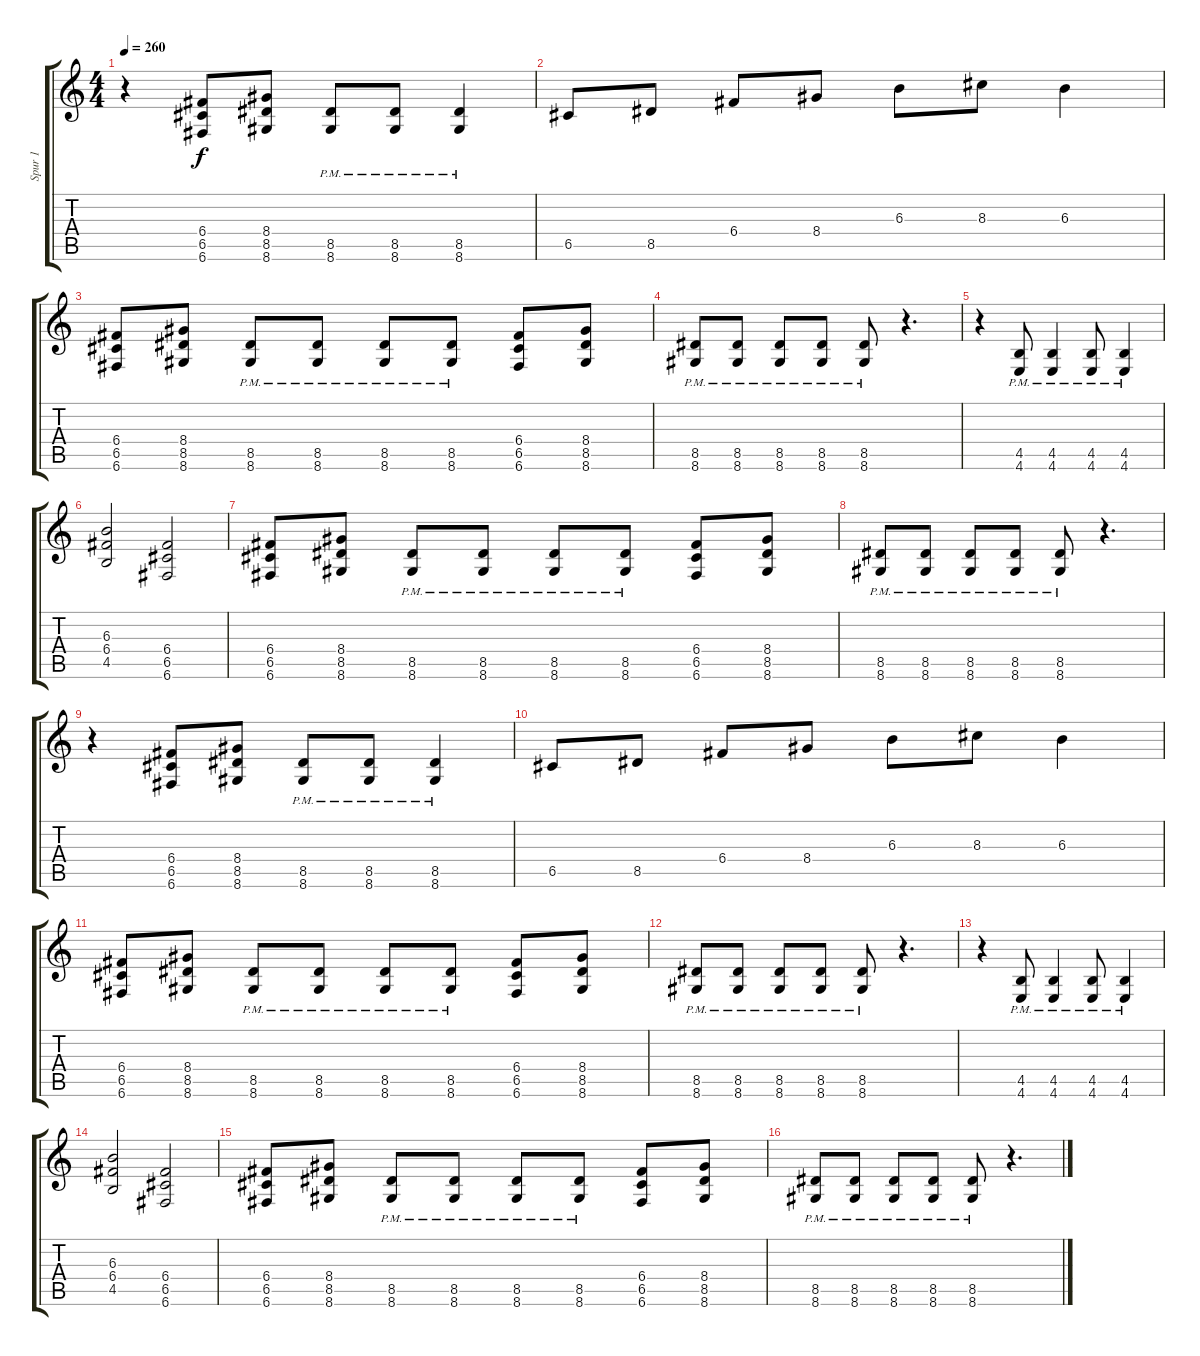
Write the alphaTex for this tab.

\track ("Spur 1" "Spur 1") {instrument distortionguitar}
\staff {score tabs}
\tuning (D4 A3 F3 C3 G2 C2) {hide}
\ts (4 4)
\tempo 260
\clef g2
\ks c
r.4{dy f} (6.4 6.5 6.6).8 (8.4 8.5 8.6).8 (8.5{pm} 8.6{pm}).8 (8.5{pm} 8.6{pm}).8 (8.5{pm} 8.6{pm}).4 |
6.5.8 8.5.8 6.4.8 8.4.8 6.3.8 8.3.8 6.3.4 |
(6.4 6.5 6.6).8 (8.4 8.5 8.6).8 (8.5{pm} 8.6{pm}).8 (8.5{pm} 8.6{pm}).8 (8.5{pm} 8.6{pm}).8 (8.5{pm} 8.6{pm}).8 (6.4 6.5 6.6).8 (8.4 8.5 8.6).8 |
(8.5{pm} 8.6{pm}).8 (8.5{pm} 8.6{pm}).8 (8.5{pm} 8.6{pm}).8 (8.5{pm} 8.6{pm}).8 (8.5{pm} 8.6{pm}).8 r.4{d} |
r.4 (4.5{pm} 4.6{pm}).8 (4.5{pm} 4.6{pm}).4 (4.5{pm} 4.6{pm}).8 (4.5{pm} 4.6{pm}).4 |
(6.3 6.4 4.5).2 (6.4 6.5 6.6).2 |
(6.4 6.5 6.6).8{volume 10} (8.4 8.5 8.6).8 (8.5{pm} 8.6{pm}).8 (8.5{pm} 8.6{pm}).8 (8.5{pm} 8.6{pm}).8 (8.5{pm} 8.6{pm}).8 (6.4 6.5 6.6).8 (8.4 8.5 8.6).8 |
(8.5{pm} 8.6{pm}).8 (8.5{pm} 8.6{pm}).8 (8.5{pm} 8.6{pm}).8 (8.5{pm} 8.6{pm}).8 (8.5{pm} 8.6{pm}).8 r.4{d} |
r.4 (6.4 6.5 6.6).8 (8.4 8.5 8.6).8 (8.5{pm} 8.6{pm}).8 (8.5{pm} 8.6{pm}).8 (8.5{pm} 8.6{pm}).4 |
6.5.8 8.5.8 6.4.8 8.4.8 6.3.8 8.3.8 6.3.4 |
(6.4 6.5 6.6).8{volume 5} (8.4 8.5 8.6).8 (8.5{pm} 8.6{pm}).8 (8.5{pm} 8.6{pm}).8 (8.5{pm} 8.6{pm}).8 (8.5{pm} 8.6{pm}).8 (6.4 6.5 6.6).8 (8.4 8.5 8.6).8 |
(8.5{pm} 8.6{pm}).8 (8.5{pm} 8.6{pm}).8 (8.5{pm} 8.6{pm}).8 (8.5{pm} 8.6{pm}).8 (8.5{pm} 8.6{pm}).8 r.4{d} |
r.4 (4.5{pm} 4.6{pm}).8 (4.5{pm} 4.6{pm}).4 (4.5{pm} 4.6{pm}).8 (4.5{pm} 4.6{pm}).4 |
(6.3 6.4 4.5).2 (6.4 6.5 6.6).2 |
(6.4 6.5 6.6).8{volume 3} (8.4 8.5 8.6).8 (8.5{pm} 8.6{pm}).8 (8.5{pm} 8.6{pm}).8 (8.5{pm} 8.6{pm}).8 (8.5{pm} 8.6{pm}).8 (6.4 6.5 6.6).8 (8.4 8.5 8.6).8 |
(8.5{pm} 8.6{pm}).8 (8.5{pm} 8.6{pm}).8 (8.5{pm} 8.6{pm}).8 (8.5{pm} 8.6{pm}).8 (8.5{pm} 8.6{pm}).8 r.4{d}
